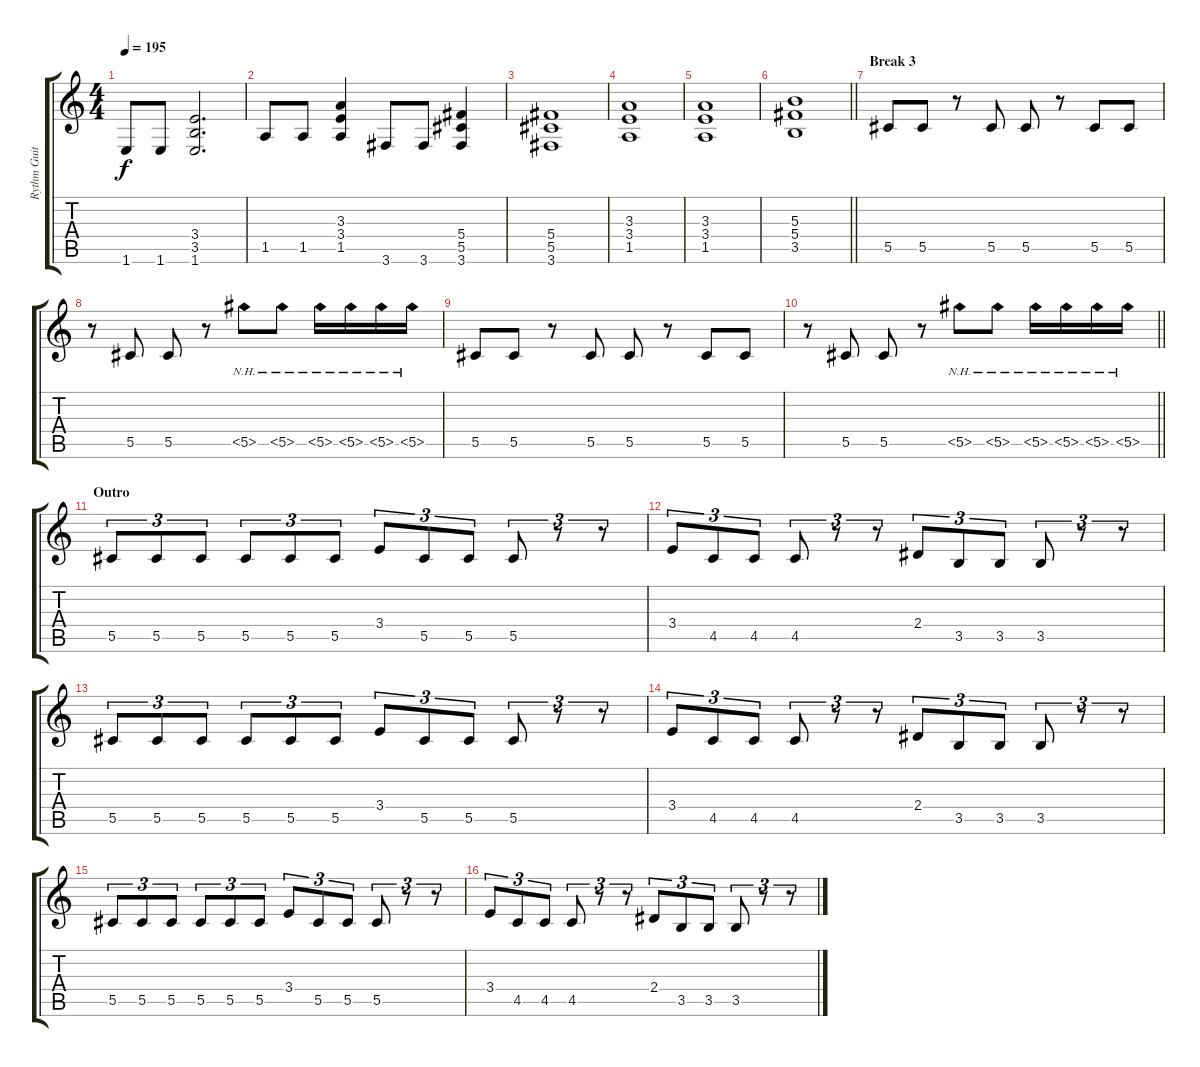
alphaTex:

\track ("Rythm Guitar" "Rythm Guit") {instrument distortionguitar}
\staff {score tabs}
\tuning (Eb4 Bb3 Gb3 Db3 Ab2 Eb2) {hide}
\ts (4 4)
\tempo 195
\clef g2
\ks c
1.6.8{dy f} 1.6.8 (3.4 3.5 1.6).2{d} |
1.5.8 1.5.8 (3.3 3.4 1.5).4 3.6.8 3.6.8 (5.4 5.5 3.6).4 |
(5.4 5.5 3.6).1 |
(3.3 3.4 1.5).1 |
(3.3 3.4 1.5).1 |
\barLineRight lightlight
(5.3 5.4 3.5).1 |
\section ("" "Break 3")
5.5.8 5.5.8 r.8 5.5.8 5.5.8 r.8 5.5.8 5.5.8 |
r.8 5.5.8 5.5.8 r.8 5.5{nh}.8 5.5{nh}.8 5.5{nh}.16 5.5{nh}.16 5.5{nh}.16 5.5{nh}.16 |
5.5.8 5.5.8 r.8 5.5.8 5.5.8 r.8 5.5.8 5.5.8 |
\barLineRight lightlight
r.8 5.5.8 5.5.8 r.8 5.5{nh}.8 5.5{nh}.8 5.5{nh}.16 5.5{nh}.16 5.5{nh}.16 5.5{nh}.16 |
\section ("" "Outro")
5.5.8{tu (3 2)} 5.5.8{tu (3 2)} 5.5.8{tu (3 2)} 5.5.8{tu (3 2)} 5.5.8{tu (3 2)} 5.5.8{tu (3 2)} 3.4.8{tu (3 2)} 5.5.8{tu (3 2)} 5.5.8{tu (3 2)} 5.5.8{tu (3 2)} r.8{tu (3 2)} r.8{tu (3 2)} |
3.4.8{tu (3 2)} 4.5.8{tu (3 2)} 4.5.8{tu (3 2)} 4.5.8{tu (3 2)} r.8{tu (3 2)} r.8{tu (3 2)} 2.4.8{tu (3 2)} 3.5.8{tu (3 2)} 3.5.8{tu (3 2)} 3.5.8{tu (3 2)} r.8{tu (3 2)} r.8{tu (3 2)} |
5.5.8{tu (3 2)} 5.5.8{tu (3 2)} 5.5.8{tu (3 2)} 5.5.8{tu (3 2)} 5.5.8{tu (3 2)} 5.5.8{tu (3 2)} 3.4.8{tu (3 2)} 5.5.8{tu (3 2)} 5.5.8{tu (3 2)} 5.5.8{tu (3 2)} r.8{tu (3 2)} r.8{tu (3 2)} |
3.4.8{tu (3 2)} 4.5.8{tu (3 2)} 4.5.8{tu (3 2)} 4.5.8{tu (3 2)} r.8{tu (3 2)} r.8{tu (3 2)} 2.4.8{tu (3 2)} 3.5.8{tu (3 2)} 3.5.8{tu (3 2)} 3.5.8{tu (3 2)} r.8{tu (3 2)} r.8{tu (3 2)} |
5.5.8{tu (3 2)} 5.5.8{tu (3 2)} 5.5.8{tu (3 2)} 5.5.8{tu (3 2)} 5.5.8{tu (3 2)} 5.5.8{tu (3 2)} 3.4.8{tu (3 2)} 5.5.8{tu (3 2)} 5.5.8{tu (3 2)} 5.5.8{tu (3 2)} r.8{tu (3 2)} r.8{tu (3 2)} |
3.4.8{tu (3 2)} 4.5.8{tu (3 2)} 4.5.8{tu (3 2)} 4.5.8{tu (3 2)} r.8{tu (3 2)} r.8{tu (3 2)} 2.4.8{tu (3 2)} 3.5.8{tu (3 2)} 3.5.8{tu (3 2)} 3.5.8{tu (3 2)} r.8{tu (3 2)} r.8{tu (3 2)}
